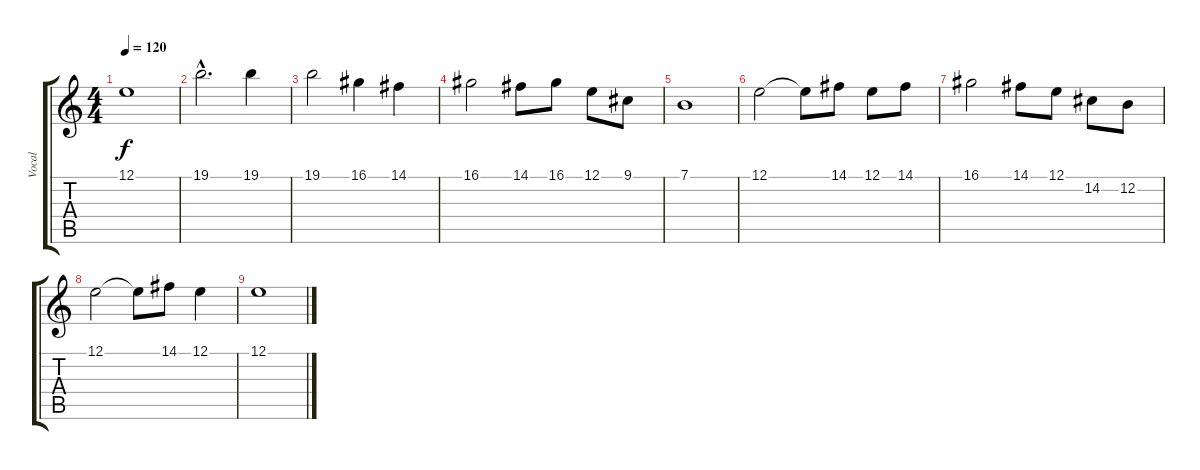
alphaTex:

\track ("Vocal" "Vocal") {instrument altosax}
\staff {score tabs}
\tuning (E4 B3 G3 D3 A2 E2) {hide}
\ts (4 4)
\tempo 120
\clef g2
\ks c
12.1.1{dy f} |
19.1{hac}.2{d} 19.1.4 |
19.1.2 16.1.4 14.1.4 |
16.1.2 14.1.8 16.1.8 12.1.8 9.1.8 |
7.1.1 |
12.1.2 12.1{t}.8 14.1.8 12.1.8 14.1.8 |
16.1.2 14.1.8 12.1.8 14.2.8 12.2.8 |
12.1.2 12.1{t}.8 14.1.8 12.1.4 |
12.1.1
